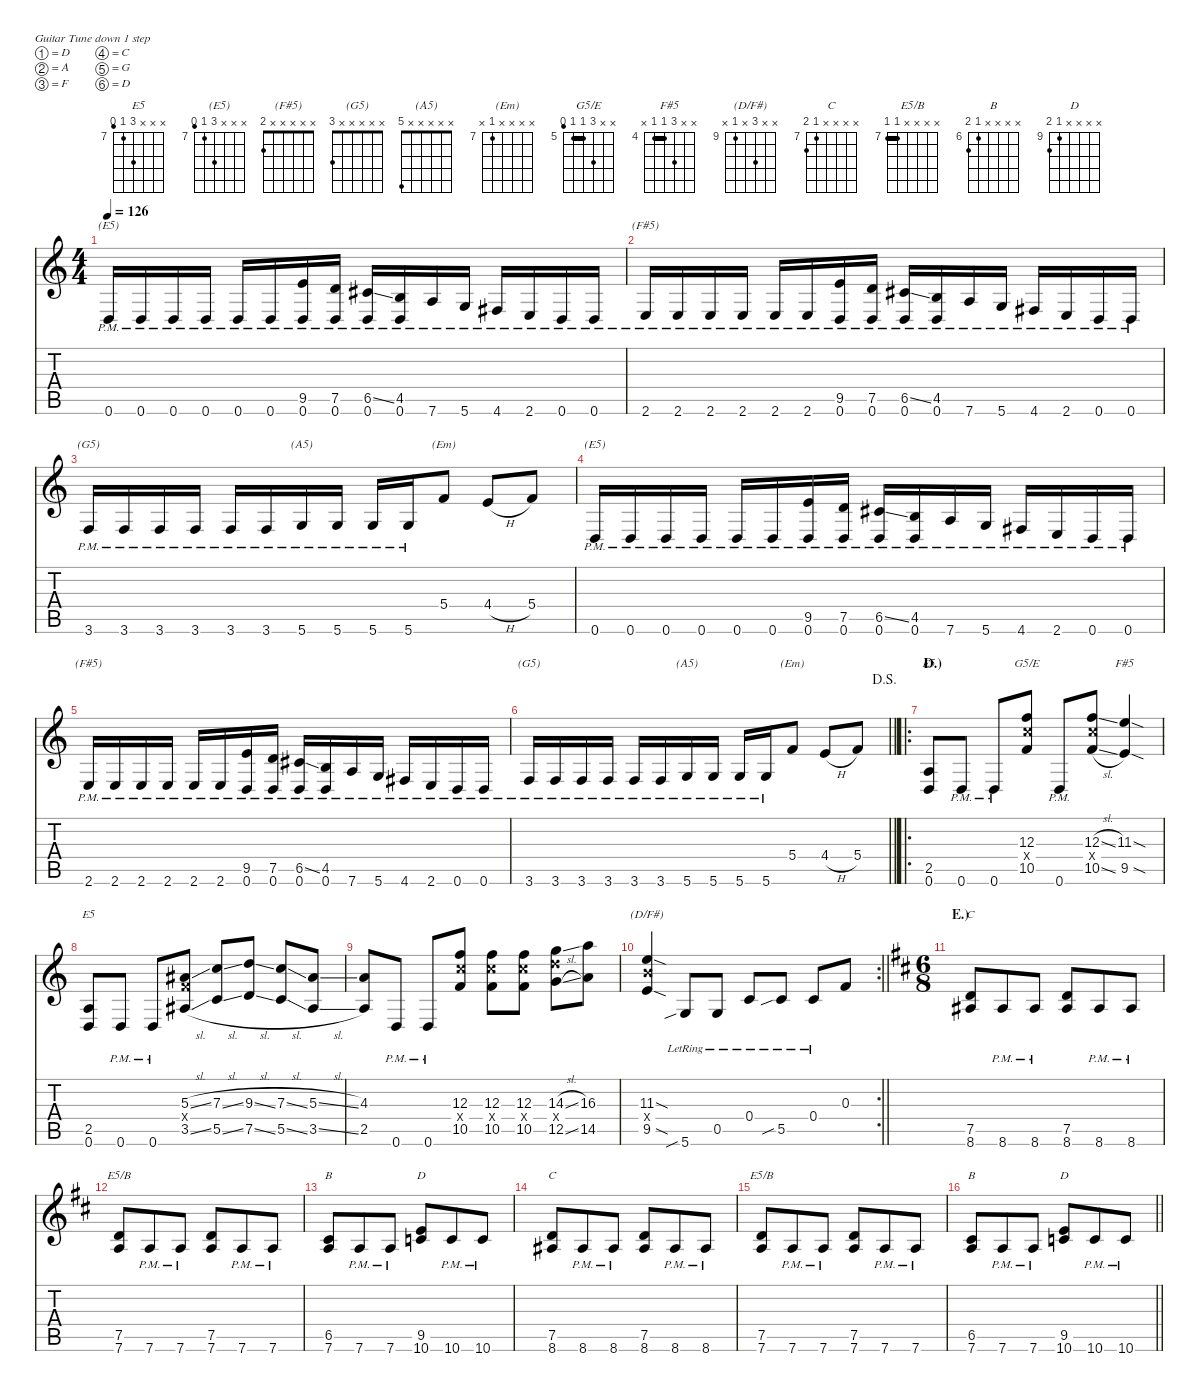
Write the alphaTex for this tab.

\defaultSystemsLayout 4
\hideDynamics
\bracketExtendMode nobrackets
\singleTrackTrackNamePolicy hidden
\multiTrackTrackNamePolicy hidden
\firstSystemTrackNameMode fullname
\firstSystemTrackNameOrientation horizontal
\otherSystemsTrackNameOrientation horizontal
\track ("Gtr. 2 (elec. w/dist.)" "od.guit.") {instrument overdrivenguitar}
\staff {score tabs}
\tuning (D4 A3 F3 C3 G2 D2)
\chord ("E5" x x x 9 7 6) {firstfret 7}
\chord ("(E5)" x x x 9 7 6) {firstfret 7}
\chord ("(F#5)" x x x x x 2)
\chord ("(G5)" x x x x x 3)
\chord ("(A5)" x x x x x 5)
\chord ("(Em)" x x x x 7 x) {firstfret 7}
\chord ("G5/E" x x 7 5 5 4) {firstfret 5 barre 5}
\chord ("F#5" x x 6 4 4 x) {firstfret 4 barre 4}
\chord ("(D/F#)" x x 11 x 9 x) {firstfret 9}
\chord ("C" x x x x 7 8) {firstfret 7}
\chord ("E5/B" x x x x 7 7) {firstfret 7 barre 7}
\chord ("B" x x x x 6 7) {firstfret 6}
\chord ("D" x x x x 9 10) {firstfret 9}
\ts (4 4)
\tempo 126
\clef g2
\ks c
0.6{pm}.16{ch "(E5)" dy f beam Up} 0.6{pm}.16{beam Up} 0.6{pm}.16{beam Up} 0.6{pm}.16{beam Up} 0.6{pm}.16{beam Up} 0.6{pm}.16{beam Up} (9.5{pm} 0.6{pm}).16{beam Up} (7.5{pm} 0.6{pm}).16{beam Up} (6.5{ss pm acc #} 0.6{pm}).16{beam Up} (4.5{pm} 0.6{pm}).16{beam Up} 7.6{pm}.16{beam Up} 5.6{pm}.16{beam Up} 4.6{pm acc #}.16{beam Up} 2.6{pm}.16{beam Up} 0.6{pm}.16{beam Up} 0.6{pm}.16{beam Up} |
2.6{pm}.16{ch "(F#5)" beam Up} 2.6{pm}.16{beam Up} 2.6{pm}.16{beam Up} 2.6{pm}.16{beam Up} 2.6{pm}.16{beam Up} 2.6{pm}.16{beam Up} (9.5{pm} 0.6{pm}).16{beam Up} (7.5{pm} 0.6{pm}).16{beam Up} (6.5{ss pm acc #} 0.6{pm}).16{beam Up} (4.5{pm} 0.6{pm}).16{beam Up} 7.6{pm}.16{beam Up} 5.6{pm}.16{beam Up} 4.6{pm acc #}.16{beam Up} 2.6{pm}.16{beam Up} 0.6{pm}.16{beam Up} 0.6{pm}.16{beam Up} |
3.6{pm}.16{ch "(G5)" beam Up} 3.6{pm}.16{beam Up} 3.6{pm}.16{beam Up} 3.6{pm}.16{beam Up} 3.6{pm}.16{beam Up} 3.6{pm}.16{beam Up} 5.6{pm}.16{ch "(A5)" beam Up} 5.6{pm}.16{beam Up} 5.6{pm}.16{beam Up} 5.6{pm}.16{beam Up} 5.4.8{ch "(Em)" beam Up} 4.4{h}.8{beam Up} 5.4.8{beam Up} |
0.6{pm}.16{ch "(E5)" beam Up} 0.6{pm}.16{beam Up} 0.6{pm}.16{beam Up} 0.6{pm}.16{beam Up} 0.6{pm}.16{beam Up} 0.6{pm}.16{beam Up} (9.5{pm} 0.6{pm}).16{beam Up} (7.5{pm} 0.6{pm}).16{beam Up} (6.5{ss pm acc #} 0.6{pm}).16{beam Up} (4.5{pm} 0.6{pm}).16{beam Up} 7.6{pm}.16{beam Up} 5.6{pm}.16{beam Up} 4.6{pm acc #}.16{beam Up} 2.6{pm}.16{beam Up} 0.6{pm}.16{beam Up} 0.6{pm}.16{beam Up} |
2.6{pm}.16{ch "(F#5)" beam Up} 2.6{pm}.16{beam Up} 2.6{pm}.16{beam Up} 2.6{pm}.16{beam Up} 2.6{pm}.16{beam Up} 2.6{pm}.16{beam Up} (9.5{pm} 0.6{pm}).16{beam Up} (7.5{pm} 0.6{pm}).16{beam Up} (6.5{ss pm acc #} 0.6{pm}).16{beam Up} (4.5{pm} 0.6{pm}).16{beam Up} 7.6{pm}.16{beam Up} 5.6{pm}.16{beam Up} 4.6{pm acc #}.16{beam Up} 2.6{pm}.16{beam Up} 0.6{pm}.16{beam Up} 0.6{pm}.16{beam Up} |
\jump dalsegno
\barLineRight lightlight
3.6{pm}.16{ch "(G5)" beam Up} 3.6{pm}.16{beam Up} 3.6{pm}.16{beam Up} 3.6{pm}.16{beam Up} 3.6{pm}.16{beam Up} 3.6{pm}.16{beam Up} 5.6{pm}.16{ch "(A5)" beam Up} 5.6{pm}.16{beam Up} 5.6{pm}.16{beam Up} 5.6{pm}.16{beam Up} 5.4.8{ch "(Em)" beam Up} 4.4{h}.8{beam Up} 5.4.8{beam Up} |
\ro
\section ("" "D.) ")
(2.5 0.6).8{ch "E5" beam Up} 0.6{pm}.8{beam Up} 0.6{pm}.8{beam Up} (12.3 12.4{x} 10.5).8{ch "G5/E" beam Up} 0.6{pm}.8{beam Up} (12.3{sl} 12.4{x} 10.5{sl}).8{beam Up} (11.3{sod} 9.5{sod}).4{ch "F#5" beam Up} |
(2.5 0.6).8{ch "E5" beam Up} 0.6{pm}.8{beam Up} 0.6{pm}.8{beam Up} (5.3{sl acc #} 5.4{x} 3.5{sl acc #}).8{beam Up} (7.3{sl} 5.5{sl}).8{beam Up} (9.3{sl} 7.5{sl}).8{beam Up} (7.3{sl} 5.5{sl}).8{beam Up} (5.3{sl acc #} 3.5{sl acc #}).8{beam Up} |
(4.3 2.5).8{beam Up} 0.6{pm}.8{beam Up} 0.6{pm}.8{beam Up} (12.3 12.4{x} 10.5).8{beam Up} (12.3 12.4{x} 10.5).8{beam Down} (12.3 12.4{x} 10.5).8{beam Down} (14.3{sl} 14.4{x} 12.5{sl}).8{beam Down} (16.3 14.5).8{beam Down} |
\rc 2
\barLineRight lightlight
(11.3{sod} 11.4{x} 9.5{sod}).4{ch "(D/F#)" beam Up} 5.6{sib lr}.8{beam Up} 0.5{lr}.8{beam Up} 0.4{lr}.8{beam Up} 5.5{sib lr}.8{beam Up} 0.4{lr}.8{beam Up} 0.3.8{beam Up} |
\ts (6 8)
\beaming (8 3 3)
\section ("" "E.) ")
\ks d
(7.5{acc forcenatural} 8.6{acc #}).8{ch "C" beam Up} 8.6{pm acc #}.8{beam Up} 8.6{pm acc #}.8{beam Up} (7.5{acc forcenatural} 8.6{acc #}).8{beam Up} 8.6{pm acc #}.8{beam Up} 8.6{pm acc #}.8{beam Up} |
(7.5{acc forcenatural} 7.6{acc forcenatural}).8{ch "E5/B" beam Up} 7.6{pm acc forcenatural}.8{beam Up} 7.6{pm acc forcenatural}.8{beam Up} (7.5{acc forcenatural} 7.6{acc forcenatural}).8{beam Up} 7.6{pm acc forcenatural}.8{beam Up} 7.6{pm acc forcenatural}.8{beam Up} |
(6.5{acc #} 7.6{acc forcenatural}).8{ch "B" beam Up} 7.6{pm acc forcenatural}.8{beam Up} 7.6{pm acc forcenatural}.8{beam Up} (9.5{acc forcenatural} 10.6{acc forcenatural}).8{ch "D" beam Up} 10.6{pm acc forcenatural}.8{beam Up} 10.6{pm acc forcenatural}.8{beam Up} |
(7.5{acc forcenatural} 8.6{acc #}).8{ch "C" beam Up} 8.6{pm acc #}.8{beam Up} 8.6{pm acc #}.8{beam Up} (7.5{acc forcenatural} 8.6{acc #}).8{beam Up} 8.6{pm acc #}.8{beam Up} 8.6{pm acc #}.8{beam Up} |
(7.5{acc forcenatural} 7.6{acc forcenatural}).8{ch "E5/B" beam Up} 7.6{pm acc forcenatural}.8{beam Up} 7.6{pm acc forcenatural}.8{beam Up} (7.5{acc forcenatural} 7.6{acc forcenatural}).8{beam Up} 7.6{pm acc forcenatural}.8{beam Up} 7.6{pm acc forcenatural}.8{beam Up} |
\barLineRight lightlight
(6.5{acc #} 7.6{acc forcenatural}).8{ch "B" beam Up} 7.6{pm acc forcenatural}.8{beam Up} 7.6{pm acc forcenatural}.8{beam Up} (9.5{acc forcenatural} 10.6{acc forcenatural}).8{ch "D" beam Up} 10.6{pm acc forcenatural}.8{beam Up} 10.6{pm acc forcenatural}.8{beam Up}
